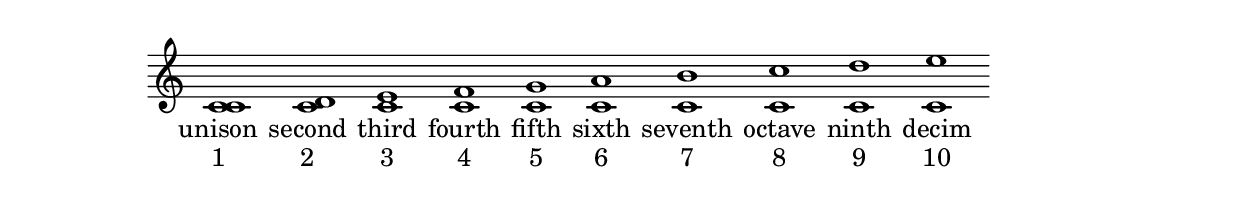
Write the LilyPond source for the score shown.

\version "2.8.1"
\include "scale-common.ly"
\score {
 \new Staf\relative c'{ \cadenzaOn <c c>1 <c d> <c e> <c f> <c g'> <c a'> <c b'> <c c'> <c d'> <c e'> }
 \addlyrics{ unison second third fourth fifth sixth seventh octave ninth decim }
 \addlyrics{ "1" "2" "3" "4" "5" "6" "7" "8" "9" "10" }
}
